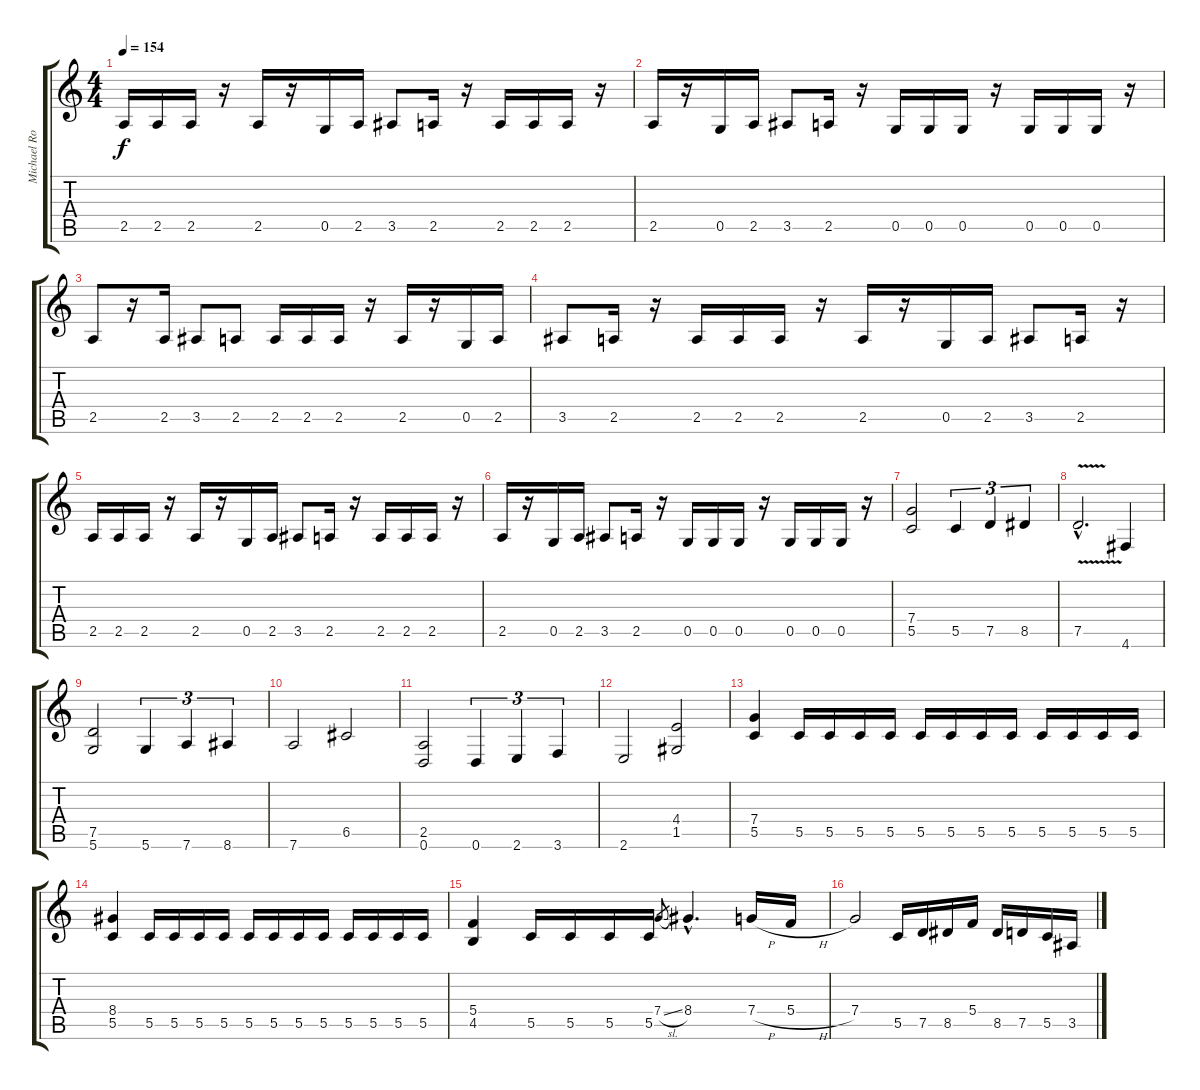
\track ("Michael Romeo" "Michael Ro") {instrument distortionguitar}
\staff {score tabs}
\tuning (D4 A3 F3 C3 G2 D2) {hide}
\ts (4 4)
\tempo 154
\clef g2
\ks c
2.5.16{dy f} 2.5.16 2.5.16 r.16 2.5.16 r.16 0.5.16 2.5.16 3.5.8 2.5.16 r.16 2.5.16 2.5.16 2.5.16 r.16 |
2.5.16 r.16 0.5.16 2.5.16 3.5.8 2.5.16 r.16 0.5.16 0.5.16 0.5.16 r.16 0.5.16 0.5.16 0.5.16 r.16 |
2.5.8 r.16 2.5.16 3.5.8 2.5.8 2.5.16 2.5.16 2.5.16 r.16 2.5.16 r.16 0.5.16 2.5.16 |
3.5.8 2.5.16 r.16 2.5.16 2.5.16 2.5.16 r.16 2.5.16 r.16 0.5.16 2.5.16 3.5.8 2.5.16 r.16 |
2.5.16 2.5.16 2.5.16 r.16 2.5.16 r.16 0.5.16 2.5.16 3.5.8 2.5.16 r.16 2.5.16 2.5.16 2.5.16 r.16 |
2.5.16 r.16 0.5.16 2.5.16 3.5.8 2.5.16 r.16 0.5.16 0.5.16 0.5.16 r.16 0.5.16 0.5.16 0.5.16 r.16 |
(7.4 5.5).2 5.5.4{tu (3 2)} 7.5.4{tu (3 2)} 8.5.4{tu (3 2)} |
7.5{v hac}.2{d} 4.6.4 |
(7.5 5.6).2 5.6.4{tu (3 2)} 7.6.4{tu (3 2)} 8.6.4{tu (3 2)} |
7.6.2 6.5.2 |
(2.5 0.6).2 0.6.4{tu (3 2)} 2.6.4{tu (3 2)} 3.6.4{tu (3 2)} |
2.6.2 (4.4 1.5).2 |
(7.4 5.5).4 5.5.16 5.5.16 5.5.16 5.5.16 5.5.16 5.5.16 5.5.16 5.5.16 5.5.16 5.5.16 5.5.16 5.5.16 |
(8.4 5.5).4 5.5.16 5.5.16 5.5.16 5.5.16 5.5.16 5.5.16 5.5.16 5.5.16 5.5.16 5.5.16 5.5.16 5.5.16 |
(5.4 4.5).4 5.5.16 5.5.16 5.5.16 5.5.16 7.4{sl}.8{gr} 8.4{hac}.4{d} 7.4{h}.16 5.4{h}.16 |
7.4.2 5.5.16 7.5.16 8.5.16 5.4.16 8.5.16 7.5.16 5.5.16 3.5.16
